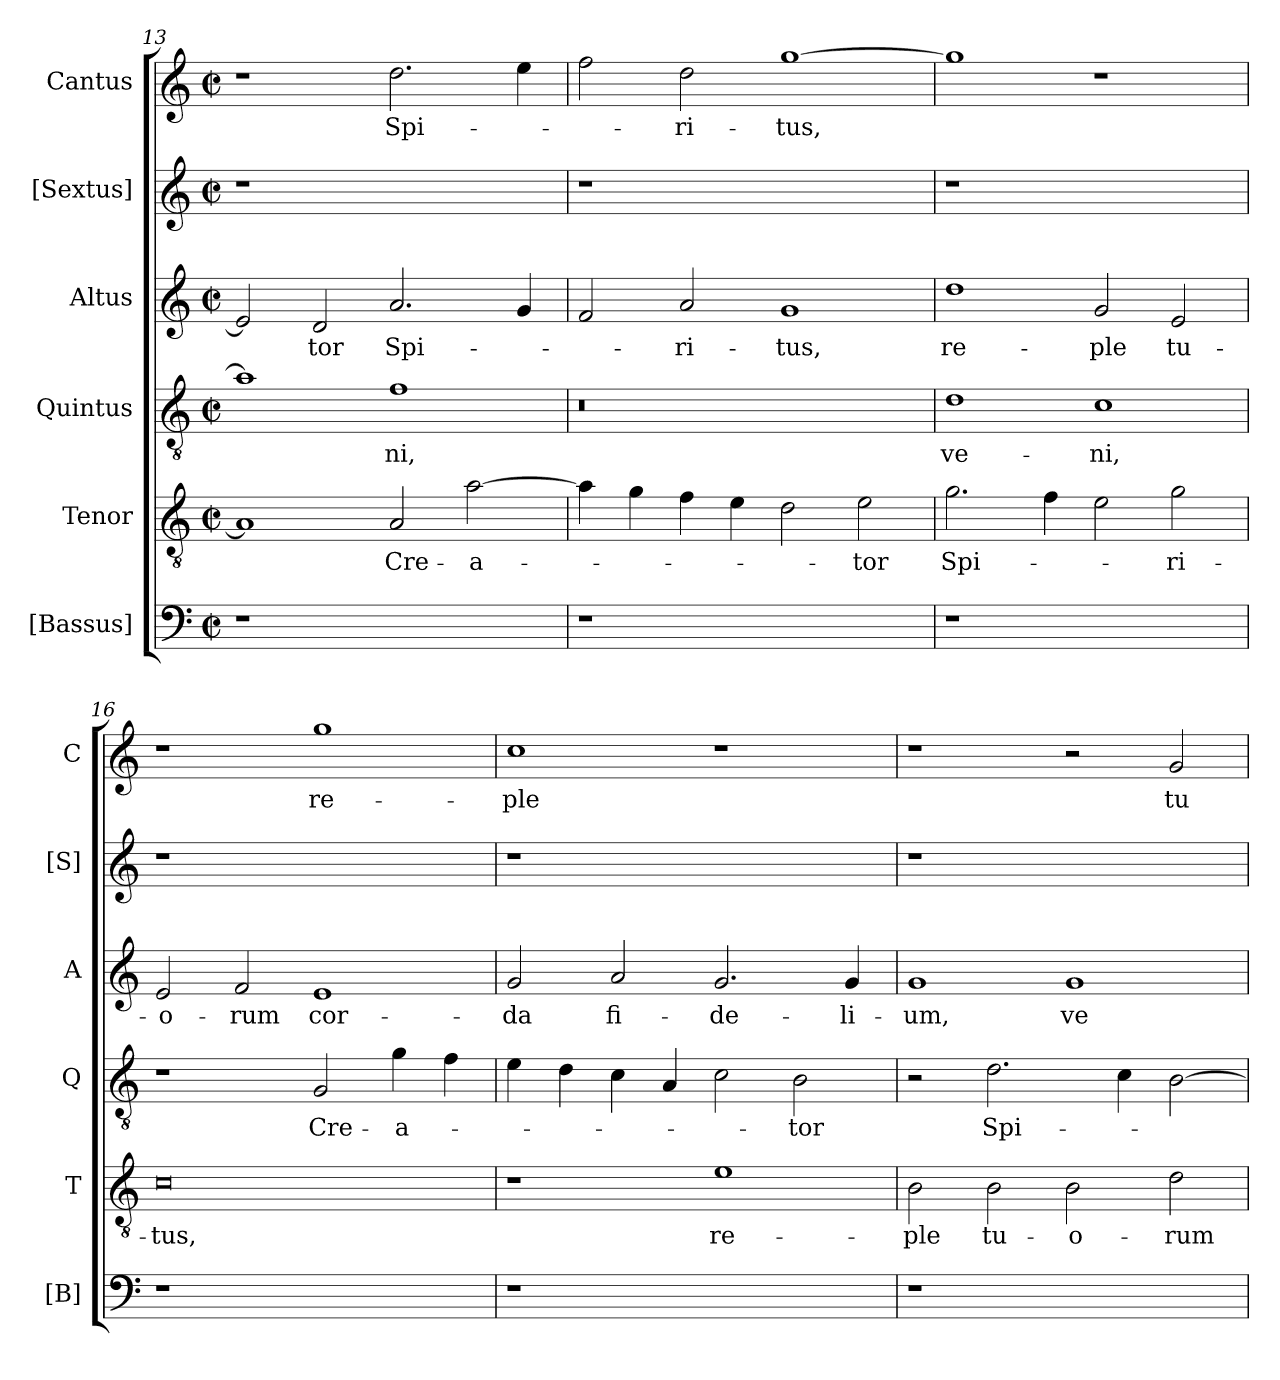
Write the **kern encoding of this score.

**kern	**kern	**text	**kern	**text	**kern	**text	**kern	**kern	**text
*part6	*part5	*part5	*part4	*part4	*part3	*part3	*part2	*part1	*part1
*staff6	*staff5	*staff5	*staff4	*staff4	*staff3	*staff3	*staff2	*staff1	*staff1
*I"[Bassus]	*I"Tenor	*	*I"Quintus	*	*I"Altus	*	*I"[Sextus]	*I"Cantus	*
*I'[B]	*I'T	*	*I'Q	*	*I'A	*	*I'[S]	*I'C	*
*clefF4	*clefGv2	*	*clefGv2	*	*clefG2	*	*clefG2	*clefG2	*
*k[]	*k[]	*	*k[]	*	*k[]	*	*k[]	*k[]	*
*C:	*C:	*	*C:	*	*C:	*	*C:	*C:	*
*M2/2	*M2/2	*	*M2/2	*	*M2/2	*	*M2/2	*M2/2	*
*met(c|)	*met(c|)	*	*met(c|)	*	*met(c|)	*	*met(c|)	*met(c|)	*
=13	=13	=13	=13	=13	=13	=13	=13	=13	=13
1r	1A/]	.	1a\]	.	2e/]	.	1r	1r	.
.	.	.	.	.	2d/	-tor	.	.	.
1ryy	2A/	Cre-	1f\	-ni,	2.a/	Spi-	1ryy	2.dd\	Spi-
.	[2a\	-a-	.	.	.	.	.	.	.
.	.	.	.	.	4g/	.	.	4ee\	.
=14	=14	=14	=14	=14	=14	=14	=14	=14	=14
!	!	!	!LO:N:vis=0	!	!	!	!	!	!
1r	4a\]	.	1r	.	2f/	.	1r	2ff\	.
.	4g\	.	.	.	.	.	.	.	.
.	4f\	.	.	.	2a/	-ri-	.	2dd\	-ri-
.	4e\	.	.	.	.	.	.	.	.
1ryy	2d\	.	1ryy	.	1g/	-tus,	1ryy	[1gg\	-tus,
.	2e\	-tor	.	.	.	.	.	.	.
=15	=15	=15	=15	=15	=15	=15	=15	=15	=15
1r	2.g\	Spi-	1d\	ve-	1dd\	re-	1r	1gg\]	.
.	4f\	.	.	.	.	.	.	.	.
1ryy	2e\	.	1c\	-ni,	2g/	-ple	1ryy	1r	.
.	2g\	-ri-	.	.	2e/	tu-	.	.	.
=16	=16	=16	=16	=16	=16	=16	=16	=16	=16
1r	0c\	-tus,	1r	.	2e/	-o-	1r	1r	.
.	.	.	.	.	2f/	-rum	.	.	.
1ryy	.	.	2G/	Cre-	1e/	cor-	1ryy	1gg\	re-
.	.	.	4g\	-a-	.	.	.	.	.
.	.	.	4f\	.	.	.	.	.	.
=17	=17	=17	=17	=17	=17	=17	=17	=17	=17
1r	1r	.	4e\	.	2g/	-da	1r	1cc\	-ple
.	.	.	4d\	.	.	.	.	.	.
.	.	.	4c\	.	2a/	fi-	.	.	.
.	.	.	4A/	.	.	.	.	.	.
1ryy	1e\	re-	2c\	.	2.g/	-de-	1ryy	1r	.
.	.	.	2B\	-tor	.	.	.	.	.
.	.	.	.	.	4g/	-li-	.	.	.
=18	=18	=18	=18	=18	=18	=18	=18	=18	=18
1r	2B\	-ple	2r	.	1g/	-um,	1r	1r	.
.	2B\	tu-	2.d\	Spi-	.	.	.	.	.
1ryy	2B\	-o-	.	.	1g/	ve-	1ryy	2r	.
.	.	.	4c\	.	.	.	.	.	.
.	2d\	-rum	[2B\	.	.	.	.	2g/	tu-
=	=	=	=	=	=	=	=	=	=
*-	*-	*-	*-	*-	*-	*-	*-	*-	*-
